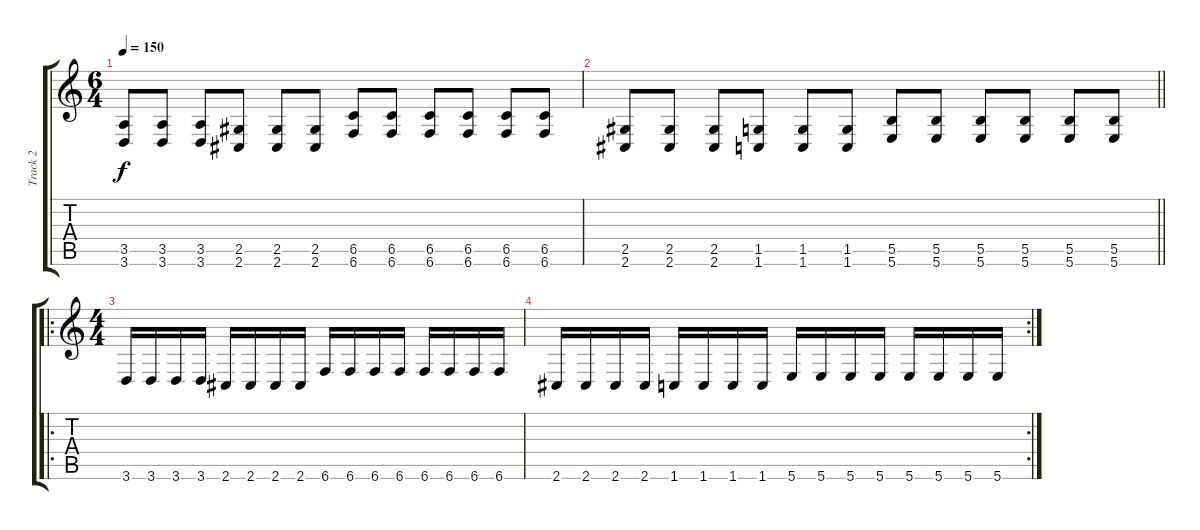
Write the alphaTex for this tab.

\track ("Track 2" "Track 2") {instrument distortionguitar}
\staff {score tabs}
\tuning (Db4 Ab3 E3 B2 Gb2 B1) {hide}
\ts (6 4)
\tempo 150
\clef g2
\ks c
(3.5 3.6).8{dy f} (3.5 3.6).8 (3.5 3.6).8 (2.5 2.6).8 (2.5 2.6).8 (2.5 2.6).8 (6.5 6.6).8 (6.5 6.6).8 (6.5 6.6).8 (6.5 6.6).8 (6.5 6.6).8 (6.5 6.6).8 |
\barLineRight lightlight
(2.5 2.6).8 (2.5 2.6).8 (2.5 2.6).8 (1.5 1.6).8 (1.5 1.6).8 (1.5 1.6).8 (5.5 5.6).8 (5.5 5.6).8 (5.5 5.6).8 (5.5 5.6).8 (5.5 5.6).8 (5.5 5.6).8 |
\ro
\ts (4 4)
3.6.16 3.6.16 3.6.16 3.6.16 2.6.16 2.6.16 2.6.16 2.6.16 6.6.16 6.6.16 6.6.16 6.6.16 6.6.16 6.6.16 6.6.16 6.6.16 |
\rc 2
2.6.16 2.6.16 2.6.16 2.6.16 1.6.16 1.6.16 1.6.16 1.6.16 5.6.16 5.6.16 5.6.16 5.6.16 5.6.16 5.6.16 5.6.16 5.6.16
